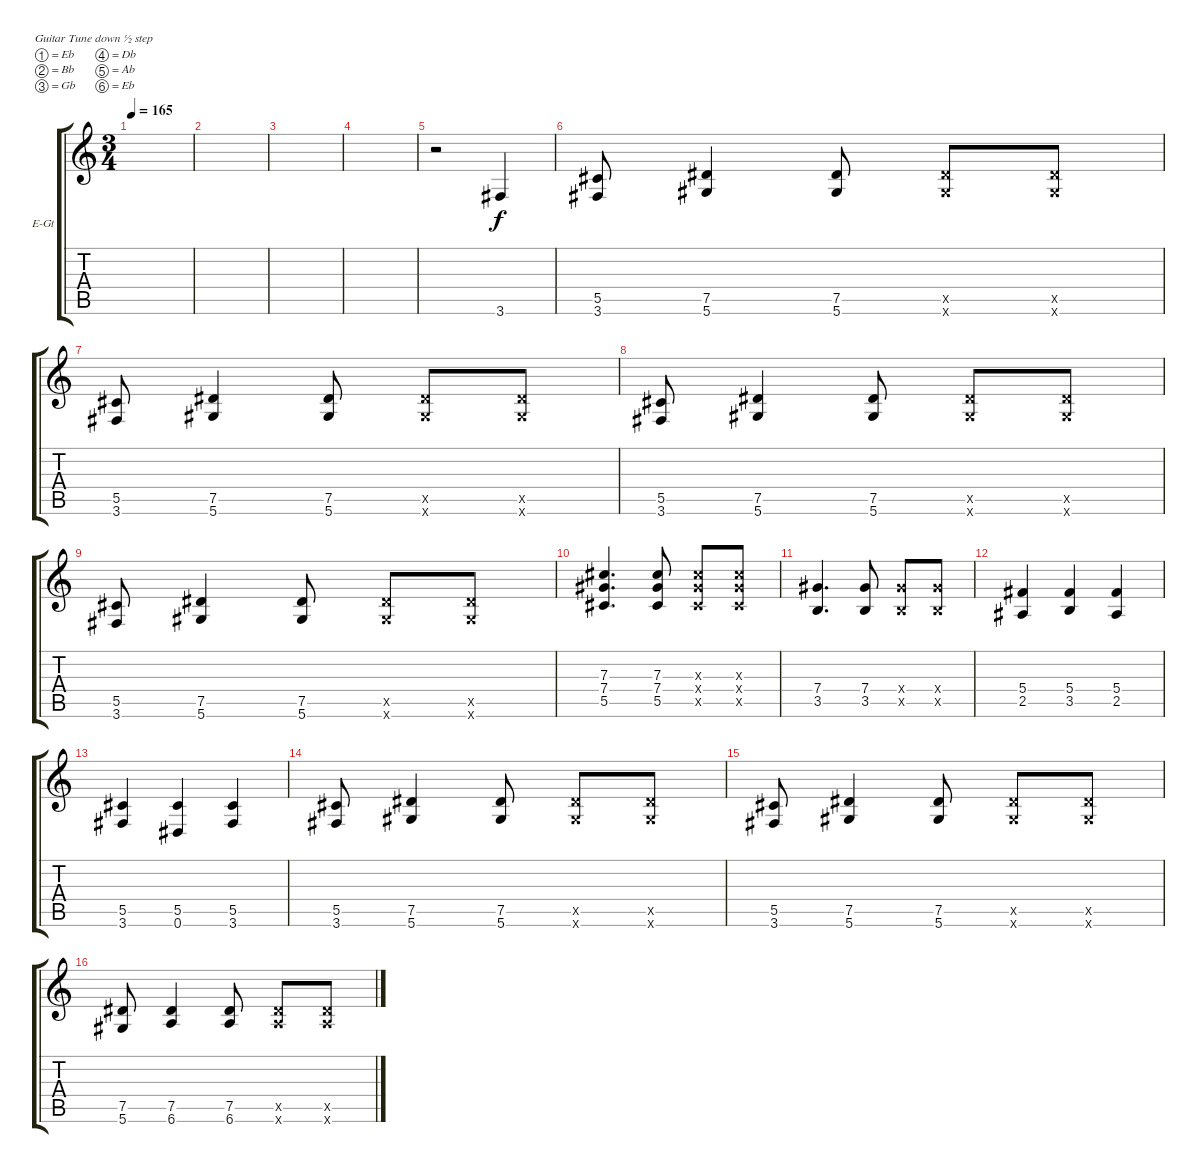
\bracketExtendMode groupsimilarinstruments
\firstSystemTrackNameOrientation horizontal
\otherSystemsTrackNameOrientation horizontal
\track ("Electric Guitar 2" "E-Gt") {instrument distortionguitar}
\staff {score tabs}
\tuning (Eb4 Bb3 Gb3 Db3 Ab2 Eb2)
\ts (3 4)
\tempo 165
\clef g2
\ks c
|
|
|
|
r.2 3.6.4 |
(3.6 5.5).8 (5.6 7.5).4 (5.6 7.5).8 (5.6{x} 7.5{x}).8 (5.6{x} 7.5{x}).8 |
(3.6 5.5).8 (5.6 7.5).4 (5.6 7.5).8 (5.6{x} 7.5{x}).8 (5.6{x} 7.5{x}).8 |
(3.6 5.5).8 (5.6 7.5).4 (5.6 7.5).8 (5.6{x} 7.5{x}).8 (5.6{x} 7.5{x}).8 |
(3.6 5.5).8 (5.6 7.5).4 (5.6 7.5).8 (5.6{x} 7.5{x}).8 (5.6{x} 7.5{x}).8 |
(5.5 7.4 7.3).4{d} (5.5 7.4 7.3).8 (5.5{x} 7.4{x} 7.3{x}).8 (5.5{x} 7.4{x} 7.3{x}).8 |
(3.5 7.4).4{d} (3.5 7.4).8 (3.5{x} 7.4{x}).8 (3.5{x} 7.4{x}).8 |
(2.5 5.4).4 (3.5 5.4).4 (2.5 5.4).4 |
(3.6 5.5).4 (0.6 5.5).4 (3.6 5.5).4 |
(3.6 5.5).8 (5.6 7.5).4 (5.6 7.5).8 (5.6{x} 7.5{x}).8 (5.6{x} 7.5{x}).8 |
(3.6 5.5).8 (5.6 7.5).4 (5.6 7.5).8 (5.6{x} 7.5{x}).8 (5.6{x} 7.5{x}).8 |
(5.6 7.5).8 (6.6 7.5).4 (6.6 7.5).8 (6.6{x} 7.5{x}).8 (6.6{x} 7.5{x}).8
